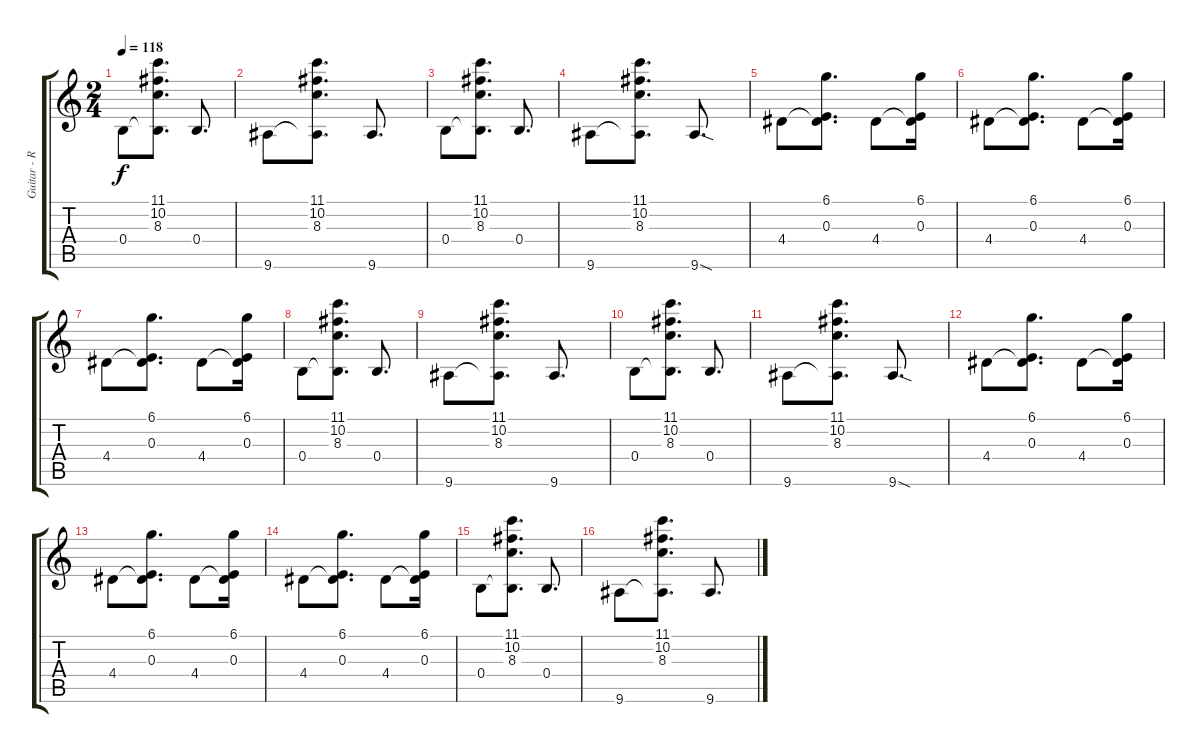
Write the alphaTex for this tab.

\track ("Guitar - R" "Guitar - R") {instrument overdrivenguitar}
\staff {score tabs}
\tuning (Db4 Ab3 E3 B2 Gb2 Db2) {hide}
\ts (2 4)
\tempo 118
\clef g2
\ks c
0.4.8{dy f} (11.1 10.2 8.3 0.4{t}).8{d} 0.4.8{d} |
9.6.8 (11.1 10.2 8.3 9.6{t}).8{d} 9.6.8{d} |
0.4.8 (11.1 10.2 8.3 0.4{t}).8{d} 0.4.8{d} |
9.6.8 (11.1 10.2 8.3 9.6{t}).8{d} 9.6{sod}.8{d} |
4.4.8 (6.1 0.3 4.4{t}).8{d} 4.4.8 (6.1 0.3 4.4{t}).16 |
4.4.8 (6.1 0.3 4.4{t}).8{d} 4.4.8 (6.1 0.3 4.4{t}).16 |
4.4.8 (6.1 0.3 4.4{t}).8{d} 4.4.8 (6.1 0.3 4.4{t}).16 |
0.4.8 (11.1 10.2 8.3 0.4{t}).8{d} 0.4.8{d} |
9.6.8 (11.1 10.2 8.3 9.6{t}).8{d} 9.6.8{d} |
0.4.8 (11.1 10.2 8.3 0.4{t}).8{d} 0.4.8{d} |
9.6.8 (11.1 10.2 8.3 9.6{t}).8{d} 9.6{sod}.8{d} |
4.4.8 (6.1 0.3 4.4{t}).8{d} 4.4.8 (6.1 0.3 4.4{t}).16 |
4.4.8 (6.1 0.3 4.4{t}).8{d} 4.4.8 (6.1 0.3 4.4{t}).16 |
4.4.8 (6.1 0.3 4.4{t}).8{d} 4.4.8 (6.1 0.3 4.4{t}).16 |
0.4.8 (11.1 10.2 8.3 0.4{t}).8{d} 0.4.8{d} |
9.6.8 (11.1 10.2 8.3 9.6{t}).8{d} 9.6.8{d}
